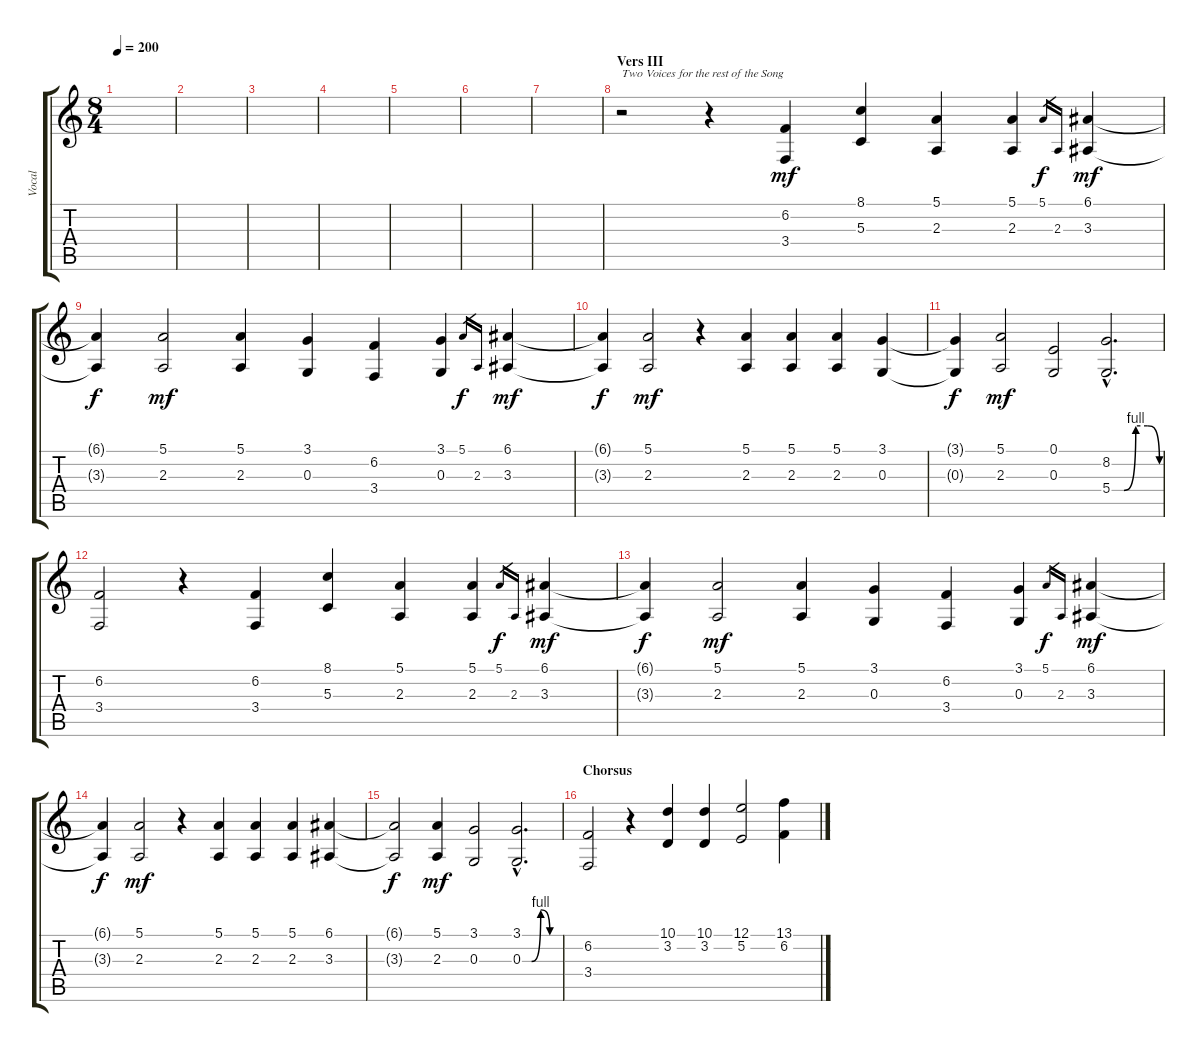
\track ("Vocal" "Vocal") {instrument oboe}
\staff {score tabs}
\tuning (E4 B3 G3 D3 A2 E2) {hide}
\ts (8 4)
\tempo 200
\clef g2
\ks c
|
|
|
|
|
|
|
\section ("" "Vers III")
r.2{txt "Two Voices for the rest of the Song" volume 13} r.4 (6.2 3.4).4{dy mf} (8.1 5.3).4 (5.1 2.3).4 (5.1 2.3).4 5.1.16{gr dy f} 2.3.16{gr} (6.1 3.3).4{dy mf} |
(6.1{t} 3.3{t}).4{dy f} (5.1 2.3).2{dy mf} (5.1 2.3).4 (3.1 0.3).4 (6.2 3.4).4 (3.1 0.3).4 5.1.16{gr dy f} 2.3.16{gr} (6.1 3.3).4{dy mf} |
(6.1{t} 3.3{t}).4{dy f} (5.1 2.3).2{dy mf} r.4 (5.1 2.3).4 (5.1 2.3).4 (5.1 2.3).4 (3.1 0.3).4 |
(3.1{t} 0.3{t}).4{dy f} (5.1 2.3).2{dy mf} (0.1 0.3).2 (8.2{hac} 5.4{be (custom 0 0 15 0 30 4 45 4 60 0) hac}).2{d} |
(6.2 3.4).2 r.4 (6.2 3.4).4 (8.1 5.3).4 (5.1 2.3).4 (5.1 2.3).4 5.1.16{gr dy f} 2.3.16{gr} (6.1 3.3).4{dy mf} |
(6.1{t} 3.3{t}).4{dy f} (5.1 2.3).2{dy mf} (5.1 2.3).4 (3.1 0.3).4 (6.2 3.4).4 (3.1 0.3).4 5.1.16{gr dy f} 2.3.16{gr} (6.1 3.3).4{dy mf} |
(6.1{t} 3.3{t}).4{dy f} (5.1 2.3).2{dy mf} r.4 (5.1 2.3).4 (5.1 2.3).4 (5.1 2.3).4 (6.1 3.3).4 |
(6.1{t} 3.3{t}).2{dy f} (5.1 2.3).4{dy mf} (3.1 0.3).2 (3.1{hac} 0.3{be (custom 0 0 15 0 30 4 45 0 60 0) hac}).2{d} |
\section ("" "Chorsus")
(6.2 3.4).2 r.4 (10.1 3.2).4 (10.1 3.2).4 (12.1 5.2).2 (13.1 6.2).4
